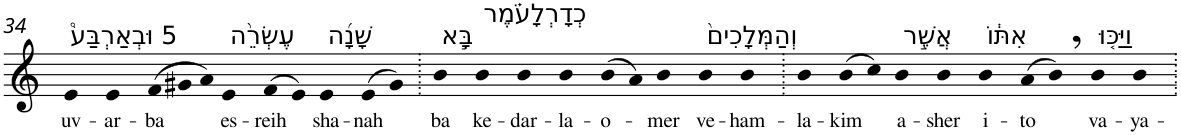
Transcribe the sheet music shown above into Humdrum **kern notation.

**kern	**text
*part1	*part1
*staff1	*staff1
*I"Piano	*
*I'Pno	*
!!LO:PB:g=z
*clefG2	*
*k[]	*
=34	=34
!LO:TX:a:t=5 וּבְאַרְבַּע֩	!
!	!LO:LY:b
4e	uv-
!	!LO:LY:b
4e	-ar-
*Xtuplet	*
!	!LO:LY:b
(>12f	-ba
12g#X	.
12a)	.
!LO:TX:a:t=עֶשְׂרֵ֨ה	!
!	!LO:LY:b
4e	es-
!	!LO:LY:b
(>8f	-reih
8e)	.
!LO:TX:a:t=שָׁנָ֜ה	!
!	!LO:LY:b
4e	sha-
!	!LO:LY:b
(>8e	-nah
8g#)	.
=35.	=35.
!LO:TX:a:t=בָּ֣א	!
!	!LO:LY:b
4b	ba
!LO:TX:a:t=כְדָרְלָעֹ֗מֶר	!
!	!LO:LY:b
4b	ke-
!	!LO:LY:b
4b	-dar-
!	!LO:LY:b
4b	-la-
!	!LO:LY:b
(>8b	-o-
8a)	.
!	!LO:LY:b
4b	-mer
!LO:TX:a:t=וְהַמְּלָכִים֙	!
!	!LO:LY:b
4b	ve-
!	!LO:LY:b
4b	-ham-
=36.	=36.
!	!LO:LY:b
4b	-la-
!	!LO:LY:b
(>8b	-kim
8cc)	.
!LO:TX:a:t=אֲשֶׁ֣ר	!
!	!LO:LY:b
4b	a-
!	!LO:LY:b
4b	-sher
!LO:TX:a:t=אִתּ֔וֹ	!
!	!LO:LY:b
4b	i-
!	!LO:LY:b
(>8a	-to
8b,)	.
!LO:TX:a:t=וַיַּכּ֤וּ	!
!	!LO:LY:b
4b	va-
!	!LO:LY:b
4b	-ya-
=.	=.
*-	*-
